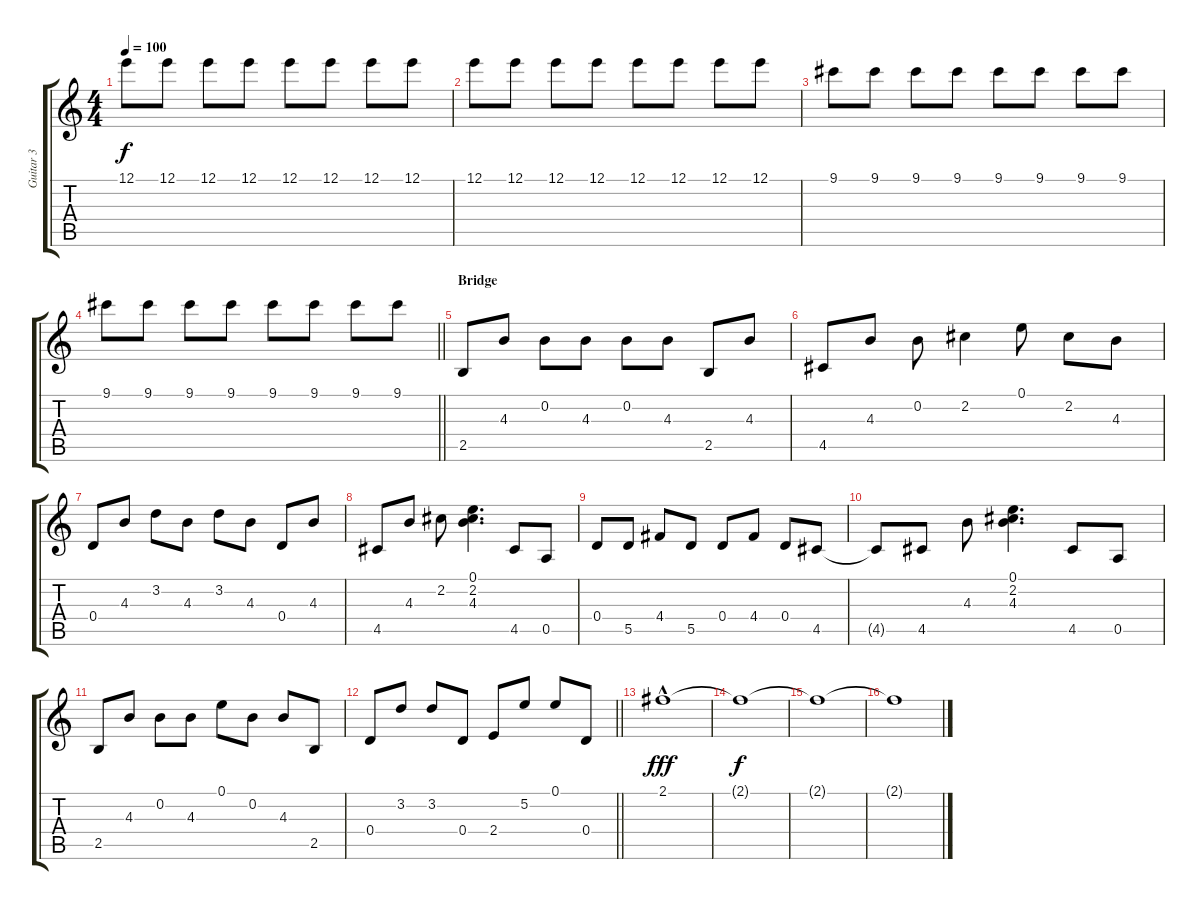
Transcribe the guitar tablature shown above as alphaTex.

\track ("Guitar 3" "Guitar 3") {instrument electricguitarjazz}
\staff {score tabs}
\tuning (E4 B3 G3 D3 A2 E2) {hide}
\ts (4 4)
\tempo 100
\clef g2
\ks c
12.1.8{dy f} 12.1.8 12.1.8 12.1.8 12.1.8 12.1.8 12.1.8 12.1.8 |
12.1.8 12.1.8 12.1.8 12.1.8 12.1.8 12.1.8 12.1.8 12.1.8 |
9.1.8 9.1.8 9.1.8 9.1.8 9.1.8 9.1.8 9.1.8 9.1.8 |
\barLineRight lightlight
9.1.8 9.1.8 9.1.8 9.1.8 9.1.8 9.1.8 9.1.8 9.1.8 |
\section ("" "Bridge")
2.5.8{volume 5 instrument electricguitarjazz} 4.3.8 0.2.8 4.3.8 0.2.8 4.3.8 2.5.8 4.3.8 |
4.5.8 4.3.8 0.2.8 2.2.4 0.1.8 2.2.8 4.3.8 |
0.4.8 4.3.8 3.2.8 4.3.8 3.2.8 4.3.8 0.4.8 4.3.8 |
4.5.8 4.3.8 2.2.8 (0.1 2.2 4.3).4{d} 4.5.8 0.5.8 |
0.4.8 5.5.8 4.4.8 5.5.8 0.4.8 4.4.8 0.4.8 4.5.8 |
4.5{t}.8 4.5.8 4.3.8 (0.1 2.2 4.3).4{d} 4.5.8 0.5.8 |
2.5.8 4.3.8 0.2.8 4.3.8 0.1.8 0.2.8 4.3.8 2.5.8 |
\barLineRight lightlight
0.4.8 3.2.8 3.2.8 0.4.8 2.4.8 5.2.8 0.1.8 0.4.8 |
2.1{hac}.1{dy fff} |
2.1{t}.1{dy f} |
2.1{t}.1 |
2.1{t}.1
